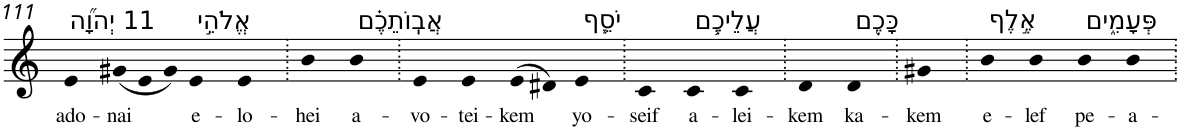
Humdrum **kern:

**kern	**text
*part1	*part1
*staff1	*staff1
*I"Piano	*
*I'Pno	*
!!LO:PB:g=z
*clefG2	*
*k[]	*
=111	=111
!LO:TX:a:t=11 יְהוָ֞ה	!
!	!LO:LY:b
4e	ado-
!	!LO:LY:b
(12g#X	-nai
12e	.
12g#)	.
!LO:TX:a:t=אֱלֹהֵ֣י	!
!	!LO:LY:b
4e	e-
!	!LO:LY:b
4e	-lo-
=112.	=112.
!	!LO:LY:b
4b	-hei
!LO:TX:a:t=אֲבֽוֹתֵכֶ֗ם	!
!	!LO:LY:b
4b	a-
=113.	=113.
!	!LO:LY:b
4e	-vo-
!	!LO:LY:b
4e	-tei-
!	!LO:LY:b
(>8e	-kem
8d#X)	.
!LO:TX:a:t=יֹסֵ֧ף	!
!	!LO:LY:b
4e	yo-
=114.	=114.
!	!LO:LY:b
4c	-seif
!LO:TX:a:t=עֲלֵיכֶ֛ם	!
!	!LO:LY:b
4c	a-
!	!LO:LY:b
4c	-lei-
=115.	=115.
!	!LO:LY:b
4d	-kem
!LO:TX:a:t=כָּכֶ֖ם	!
!	!LO:LY:b
4d	ka-
=116.	=116.
!	!LO:LY:b
4g#X	-kem
=117.	=117.
!LO:TX:a:t=אֶ֣לֶף	!
!	!LO:LY:b
4b	e-
!	!LO:LY:b
4b	-lef
!LO:TX:a:t=פְּעָמִ֑ים	!
!	!LO:LY:b
4b	pe-
!	!LO:LY:b
4b	-a-
=.	=.
*-	*-
